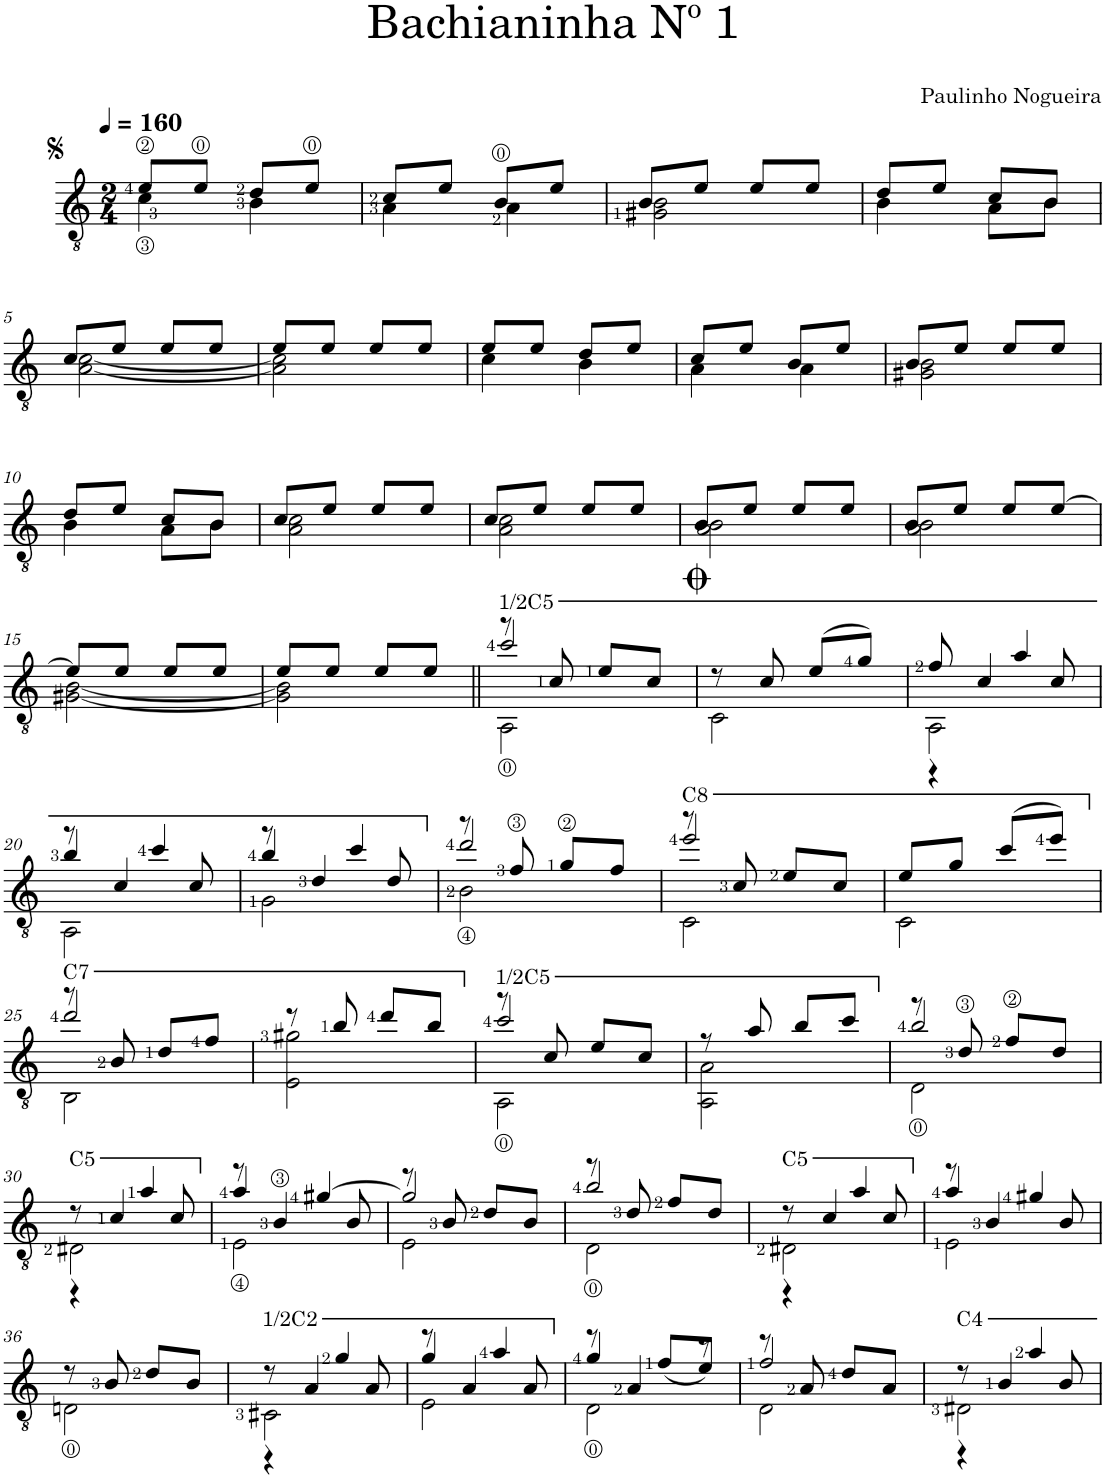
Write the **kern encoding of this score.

**kern
*part1
*staff1
*I"Classical Guitar
*I'Guit.
*clefGv2
*k[]
*M2/4
*MM160
=1
*^
8e/L	4c\
8e/J	.
8d/L	4B\
8e/J	.
=2	=2
8c/L	4A\
8e/J	.
8B/L	4A\
8e/J	.
=3	=3
8B/L	2G#X\ 2B\
8e/J	.
8e/L	.
8e/J	.
=4	=4
8d/L	4B\
8e/J	.
8c/L	8A\L
8B/J	8B\J
!!LO:LB:g=z	!!
=5	=5
8c/L	[2A\ [2c\
8e/J	.
8e/L	.
8e/J	.
=6	=6
8e/L	2A\] 2c\]
8e/J	.
8e/L	.
8e/J	.
=7	=7
8e/L	4c\
8e/J	.
8d/L	4B\
8e/J	.
=8	=8
8c/L	4A\
8e/J	.
8B/L	4A\
8e/J	.
=9	=9
8B/L	2G#X\ 2B\
8e/J	.
8e/L	.
8e/J	.
!!LO:LB:g=z	!!
=10	=10
8d/L	4B\
8e/J	.
8c/L	8A\L
8B/J	8B\J
=11	=11
8c/L	2A\ 2c\
8e/J	.
8e/L	.
8e/J	.
=12	=12
8c/L	2A\ 2c\
8e/J	.
8e/L	.
8e/J	.
=13	=13
8B/L	2A\ 2B\
8e/J	.
8e/L	.
8e/J	.
=14	=14
8B/L	2A\ 2B\
8e/J	.
8e/L	.
[8e/J	.
!!LO:LB:g=z	!!
=15	=15
8e/L]	[2G#X\ [2B\
8e/J	.
8e/L	.
8e/J	.
=16	=16
8e/L	2G#\] 2B\]
8e/J	.
8e/L	.
8e/J	.
=17||	=17||
*	*^
!LO:TX:a:t=1/2C5	!	!
8r	2AA\	2cc/
8c/	.	.
8e/L	.	.
8c/J	.	.
*v	*v	*v
!LO:TX:a:t=<font size="18"/>
=18
*^
8r	2C\
8c/	.
(8e/L	.
8g/J)	.
=19	=19
*	*^
8f/	2AA\	4r
4c/	.	.
.	.	4a/
8c/	.	.
!!LO:LB:g=z	!!	!!
=20	=20	=20
8r	2AA\	4b/
4c/	.	.
.	.	4cc/
8c/	.	.
=21	=21	=21
8r	2G\	4b/
4d/	.	.
.	.	4cc/
8d/	.	.
=22	=22	=22
8r	2B\	2dd/
8f/	.	.
8g/L	.	.
8f/J	.	.
=23	=23	=23
!LO:TX:a:t=C8	!	!
8r	2C\	2ee/
8c/	.	.
8e/L	.	.
8c/J	.	.
*	*v	*v
=24	=24
8e/L	2C\
8g/J	.
(8cc/L	.
8ee/J)	.
!!LO:LB:g=z	!!
=25	=25
*	*^
!LO:TX:a:t=C7	!	!
8r	2BB\	2dd/
8B/	.	.
8d/L	.	.
8f/J	.	.
*	*v	*v
=26	=26
8r	2E\ 2g#X\
8b/	.
8dd/L	.
8b/J	.
=27	=27
*	*^
!LO:TX:a:t=1/2C5	!	!
8r	2AA\	2cc/
8c/	.	.
8e/L	.	.
8c/J	.	.
*	*v	*v
=28	=28
8r	2AA\ 2A\
8a/	.
8b/L	.
8cc/J	.
=29	=29
*	*^
8r	2D\	2b/
8d/	.	.
8f/L	.	.
8d/J	.	.
!!LO:LB:g=z	!!	!!
=30	=30	=30
!LO:TX:a:t=C5	!	!
8r	2D#X\	4r
4c/	.	.
.	.	4a/
8c/	.	.
=31	=31	=31
8r	2E\	4a/
4B/	.	.
.	.	[4g#X/
8B/	.	.
=32	=32	=32
8r	2E\	2g#/]
8B/	.	.
8d/L	.	.
8B/J	.	.
=33	=33	=33
8r	2D\	2b/
8d/	.	.
8f/L	.	.
8d/J	.	.
=34	=34	=34
!LO:TX:a:t=C5	!	!
8r	2D#X\	4r
4c/	.	.
.	.	4a/
8c/	.	.
=35	=35	=35
8r	2E\	4a/
4B/	.	.
.	.	4g#X/
8B/	.	.
*	*v	*v
!!LO:LB:g=z
=36	=36
8r	2Dn\
8B/	.
8d/L	.
8B/J	.
=37	=37
*	*^
!LO:TX:a:t=1/2C2	!	!
8r	2C#X\	4r
4A/	.	.
.	.	4g/
8A/	.	.
=38	=38	=38
8r	2E\	4g/
4A/	.	.
.	.	4a/
8A/	.	.
=39	=39	=39
8r	2D\	4g/
4A/	.	.
.	.	(8f/L
8r	.	8e/J)
=40	=40	=40
8r	2D\	2f/
8A/	.	.
8d/L	.	.
8A/J	.	.
=41	=41	=41
!LO:TX:a:t=C4	!	!
8r	2D#X\	4r
4B/	.	.
.	.	4a/
8B/	.	.
*v	*v	*v
=
*-
